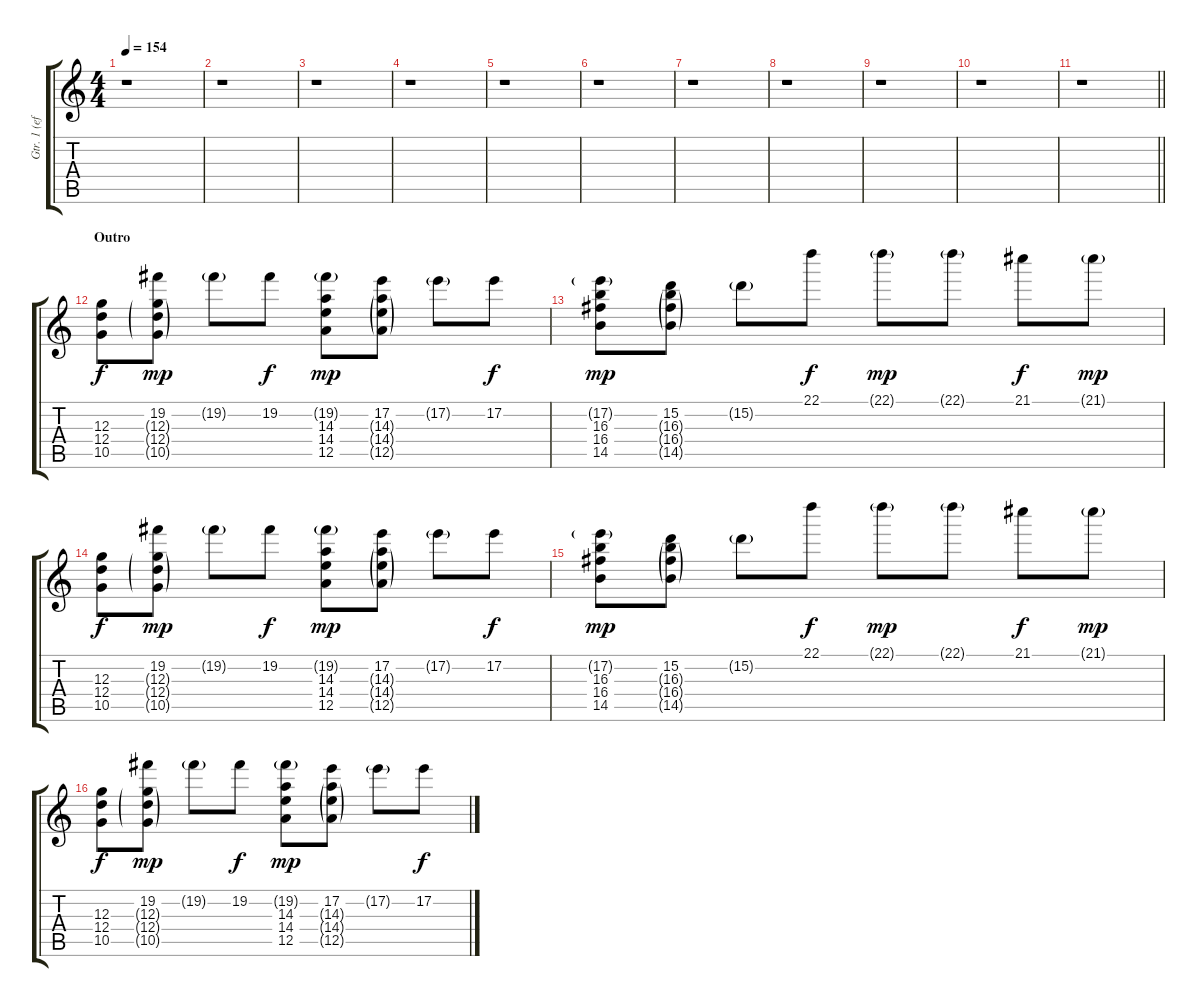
\track ("Gtr. 1 (effect)" "Gtr. 1 (ef") {instrument electricguitarjazz}
\staff {score tabs}
\tuning (E4 B3 G3 D3 A2 D2) {hide}
\ts (4 4)
\tempo 154
\clef g2
\ks c
r.1{dy mp} |
r.1 |
r.1 |
r.1 |
r.1 |
r.1 |
r.1 |
r.1 |
r.1 |
r.1 |
\barLineRight lightlight
r.1 |
\section ("" "Outro")
(12.3 12.4 10.5).8{dy f} (19.2 12.3{g} 12.4{g} 10.5{g}).8{dy mp} 19.2{g}.8 19.2.8{dy f} (19.2{g} 14.3 14.4 12.5).8{dy mp} (17.2 14.3{g} 14.4{g} 12.5{g}).8 17.2{g}.8 17.2.8{dy f} |
(17.2{g} 16.3 16.4 14.5).8{dy mp} (15.2 16.3{g} 16.4{g} 14.5{g}).8 15.2{g}.8 22.1.8{dy f} 22.1{g}.8{dy mp} 22.1{g}.8 21.1.8{dy f} 21.1{g}.8{dy mp} |
(12.3 12.4 10.5).8{dy f} (19.2 12.3{g} 12.4{g} 10.5{g}).8{dy mp} 19.2{g}.8 19.2.8{dy f} (19.2{g} 14.3 14.4 12.5).8{dy mp} (17.2 14.3{g} 14.4{g} 12.5{g}).8 17.2{g}.8 17.2.8{dy f} |
(17.2{g} 16.3 16.4 14.5).8{dy mp} (15.2 16.3{g} 16.4{g} 14.5{g}).8 15.2{g}.8 22.1.8{dy f} 22.1{g}.8{dy mp} 22.1{g}.8 21.1.8{dy f} 21.1{g}.8{dy mp} |
(12.3 12.4 10.5).8{dy f} (19.2 12.3{g} 12.4{g} 10.5{g}).8{dy mp} 19.2{g}.8 19.2.8{dy f} (19.2{g} 14.3 14.4 12.5).8{dy mp} (17.2 14.3{g} 14.4{g} 12.5{g}).8 17.2{g}.8 17.2.8{dy f}
